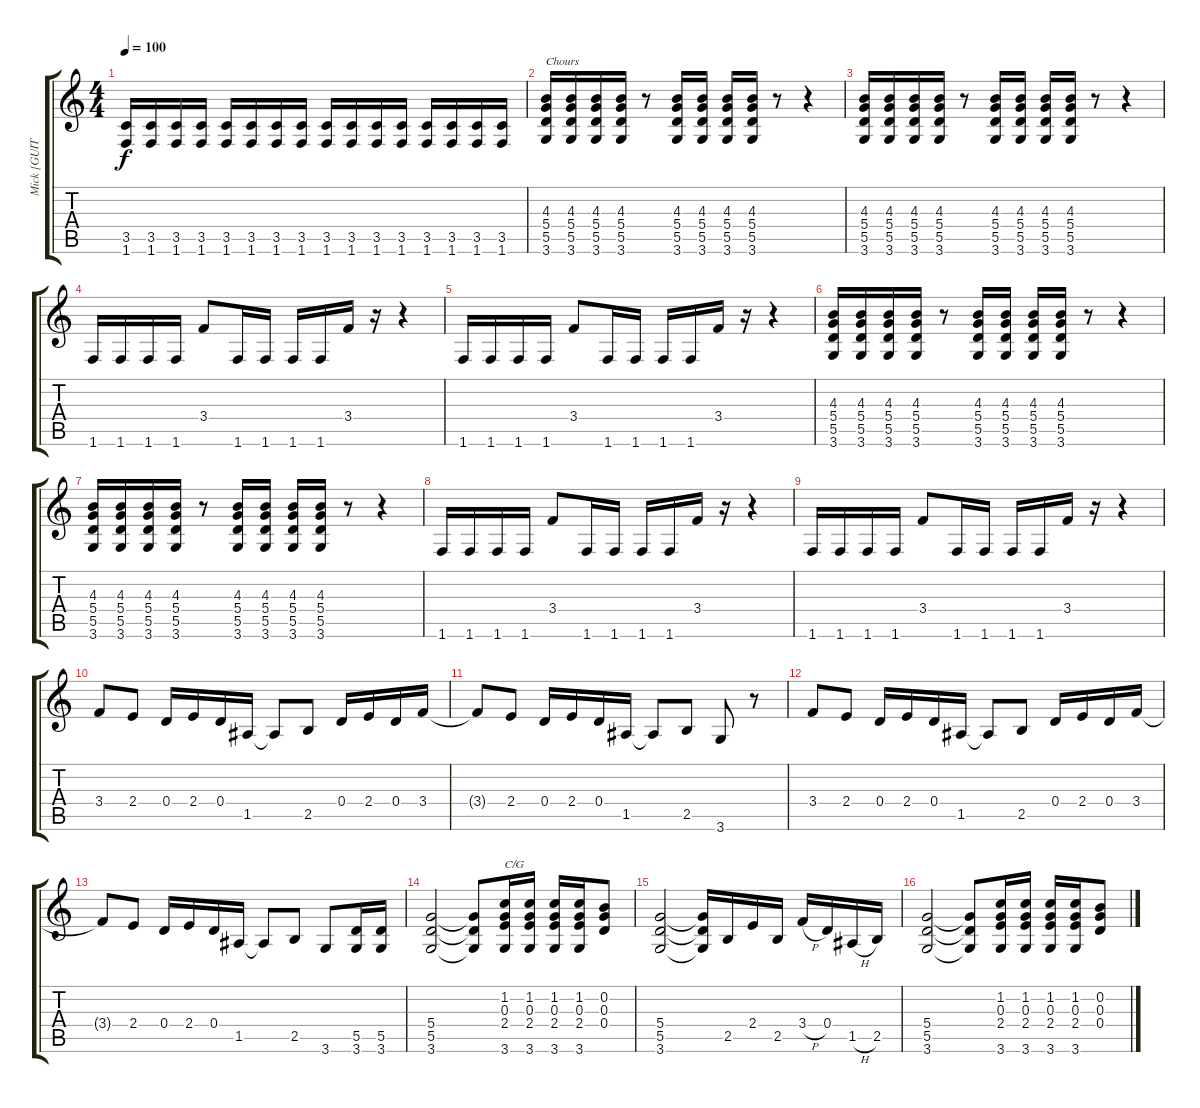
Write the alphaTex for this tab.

\track ("Mick [GUITAR 1]" "Mick [GUIT") {instrument distortionguitar}
\staff {score tabs}
\tuning (E4 B3 G3 D3 A2 E2) {hide}
\ts (4 4)
\tempo 100
\clef g2
\ks c
(3.5 1.6).16{dy f} (3.5 1.6).16 (3.5 1.6).16 (3.5 1.6).16 (3.5 1.6).16 (3.5 1.6).16 (3.5 1.6).16 (3.5 1.6).16 (3.5 1.6).16 (3.5 1.6).16 (3.5 1.6).16 (3.5 1.6).16 (3.5 1.6).16 (3.5 1.6).16 (3.5 1.6).16 (3.5 1.6).16 |
(4.3 5.4 5.5 3.6).16{txt "Chours"} (4.3 5.4 5.5 3.6).16 (4.3 5.4 5.5 3.6).16 (4.3 5.4 5.5 3.6).16 r.8 (4.3 5.4 5.5 3.6).16 (4.3 5.4 5.5 3.6).16 (4.3 5.4 5.5 3.6).16 (4.3 5.4 5.5 3.6).16 r.8 r.4 |
(4.3 5.4 5.5 3.6).16 (4.3 5.4 5.5 3.6).16 (4.3 5.4 5.5 3.6).16 (4.3 5.4 5.5 3.6).16 r.8 (4.3 5.4 5.5 3.6).16 (4.3 5.4 5.5 3.6).16 (4.3 5.4 5.5 3.6).16 (4.3 5.4 5.5 3.6).16 r.8 r.4 |
1.6.16 1.6.16 1.6.16 1.6.16 3.4.8 1.6.16 1.6.16 1.6.16 1.6.16 3.4.16 r.16 r.4 |
1.6.16 1.6.16 1.6.16 1.6.16 3.4.8 1.6.16 1.6.16 1.6.16 1.6.16 3.4.16 r.16 r.4 |
(4.3 5.4 5.5 3.6).16 (4.3 5.4 5.5 3.6).16 (4.3 5.4 5.5 3.6).16 (4.3 5.4 5.5 3.6).16 r.8 (4.3 5.4 5.5 3.6).16 (4.3 5.4 5.5 3.6).16 (4.3 5.4 5.5 3.6).16 (4.3 5.4 5.5 3.6).16 r.8 r.4 |
(4.3 5.4 5.5 3.6).16 (4.3 5.4 5.5 3.6).16 (4.3 5.4 5.5 3.6).16 (4.3 5.4 5.5 3.6).16 r.8 (4.3 5.4 5.5 3.6).16 (4.3 5.4 5.5 3.6).16 (4.3 5.4 5.5 3.6).16 (4.3 5.4 5.5 3.6).16 r.8 r.4 |
1.6.16 1.6.16 1.6.16 1.6.16 3.4.8 1.6.16 1.6.16 1.6.16 1.6.16 3.4.16 r.16 r.4 |
1.6.16 1.6.16 1.6.16 1.6.16 3.4.8 1.6.16 1.6.16 1.6.16 1.6.16 3.4.16 r.16 r.4 |
3.4.8 2.4.8 0.4.16 2.4.16 0.4.16 1.5.16 1.5{t}.8 2.5.8 0.4.16 2.4.16 0.4.16 3.4.16 |
3.4{t}.8 2.4.8 0.4.16 2.4.16 0.4.16 1.5.16 1.5{t}.8 2.5.8 3.6.8 r.8 |
3.4.8 2.4.8 0.4.16 2.4.16 0.4.16 1.5.16 1.5{t}.8 2.5.8 0.4.16 2.4.16 0.4.16 3.4.16 |
3.4{t}.8 2.4.8 0.4.16 2.4.16 0.4.16 1.5.16 1.5{t}.8 2.5.8 3.6.8 (5.5 3.6).16 (5.5 3.6).16 |
(5.4 5.5 3.6).2 (5.4{t} 5.5{t} 3.6{t}).8 (1.2 0.3 2.4 3.6).16{txt "C/G"} (1.2 0.3 2.4 3.6).16 (1.2 0.3 2.4 3.6).16 (1.2 0.3 2.4 3.6).16 (0.2 0.3 0.4).8 |
(5.4 5.5 3.6).2 (5.4{t} 5.5{t} 3.6{t}).16 2.5.16 2.4.16 2.5.16 3.4{h}.16 0.4.16 1.5{h}.16 2.5.16 |
(5.4 5.5 3.6).2 (5.4{t} 5.5{t} 3.6{t}).8 (1.2 0.3 2.4 3.6).16 (1.2 0.3 2.4 3.6).16 (1.2 0.3 2.4 3.6).16 (1.2 0.3 2.4 3.6).16 (0.2 0.3 0.4).8
